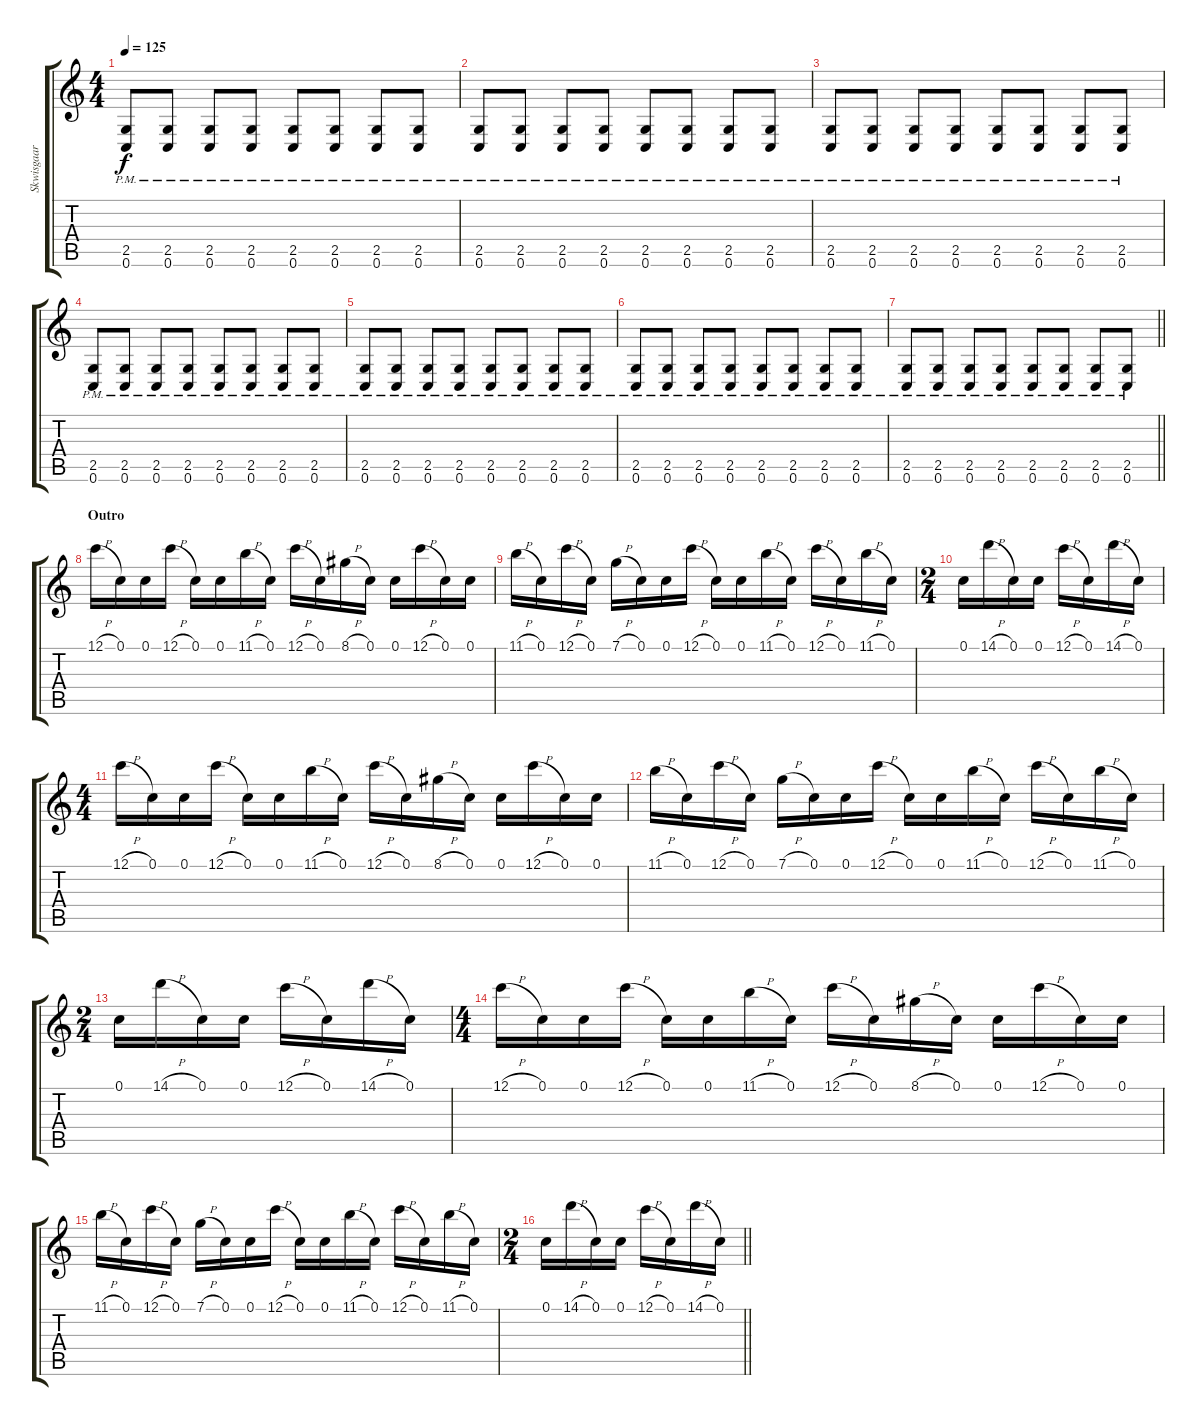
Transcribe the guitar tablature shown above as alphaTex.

\track ("Skwisgaar" "Skwisgaar") {instrument distortionguitar}
\staff {score tabs}
\tuning (C4 G3 Eb3 Bb2 F2 C2) {hide}
\ts (4 4)
\tempo 125
\clef g2
\ks c
(2.5{pm} 0.6{pm}).8{dy f} (2.5{pm} 0.6{pm}).8 (2.5{pm} 0.6{pm}).8 (2.5{pm} 0.6{pm}).8 (2.5{pm} 0.6{pm}).8 (2.5{pm} 0.6{pm}).8 (2.5{pm} 0.6{pm}).8 (2.5{pm} 0.6{pm}).8 |
(2.5{pm} 0.6{pm}).8 (2.5{pm} 0.6{pm}).8 (2.5{pm} 0.6{pm}).8 (2.5{pm} 0.6{pm}).8 (2.5{pm} 0.6{pm}).8 (2.5{pm} 0.6{pm}).8 (2.5{pm} 0.6{pm}).8 (2.5{pm} 0.6{pm}).8 |
(2.5{pm} 0.6{pm}).8 (2.5{pm} 0.6{pm}).8 (2.5{pm} 0.6{pm}).8 (2.5{pm} 0.6{pm}).8 (2.5{pm} 0.6{pm}).8 (2.5{pm} 0.6{pm}).8 (2.5{pm} 0.6{pm}).8 (2.5{pm} 0.6{pm}).8 |
(2.5{pm} 0.6{pm}).8 (2.5{pm} 0.6{pm}).8 (2.5{pm} 0.6{pm}).8 (2.5{pm} 0.6{pm}).8 (2.5{pm} 0.6{pm}).8 (2.5{pm} 0.6{pm}).8 (2.5{pm} 0.6{pm}).8 (2.5{pm} 0.6{pm}).8 |
(2.5{pm} 0.6{pm}).8 (2.5{pm} 0.6{pm}).8 (2.5{pm} 0.6{pm}).8 (2.5{pm} 0.6{pm}).8 (2.5{pm} 0.6{pm}).8 (2.5{pm} 0.6{pm}).8 (2.5{pm} 0.6{pm}).8 (2.5{pm} 0.6{pm}).8 |
(2.5{pm} 0.6{pm}).8 (2.5{pm} 0.6{pm}).8 (2.5{pm} 0.6{pm}).8 (2.5{pm} 0.6{pm}).8 (2.5{pm} 0.6{pm}).8 (2.5{pm} 0.6{pm}).8 (2.5{pm} 0.6{pm}).8 (2.5{pm} 0.6{pm}).8 |
\barLineRight lightlight
(2.5{pm} 0.6{pm}).8 (2.5{pm} 0.6{pm}).8 (2.5{pm} 0.6{pm}).8 (2.5{pm} 0.6{pm}).8 (2.5{pm} 0.6{pm}).8 (2.5{pm} 0.6{pm}).8 (2.5{pm} 0.6{pm}).8 (2.5{pm} 0.6{pm}).8 |
\section ("" "Outro")
12.1{h}.16 0.1.16 0.1.16 12.1{h}.16 0.1.16 0.1.16 11.1{h}.16 0.1.16 12.1{h}.16 0.1.16 8.1{h}.16 0.1.16 0.1.16 12.1{h}.16 0.1.16 0.1.16 |
11.1{h}.16 0.1.16 12.1{h}.16 0.1.16 7.1{h}.16 0.1.16 0.1.16 12.1{h}.16 0.1.16 0.1.16 11.1{h}.16 0.1.16 12.1{h}.16 0.1.16 11.1{h}.16 0.1.16 |
\ts (2 4)
0.1.16 14.1{h}.16 0.1.16 0.1.16 12.1{h}.16 0.1.16 14.1{h}.16 0.1.16 |
\ts (4 4)
12.1{h}.16 0.1.16 0.1.16 12.1{h}.16 0.1.16 0.1.16 11.1{h}.16 0.1.16 12.1{h}.16 0.1.16 8.1{h}.16 0.1.16 0.1.16 12.1{h}.16 0.1.16 0.1.16 |
11.1{h}.16 0.1.16 12.1{h}.16 0.1.16 7.1{h}.16 0.1.16 0.1.16 12.1{h}.16 0.1.16 0.1.16 11.1{h}.16 0.1.16 12.1{h}.16 0.1.16 11.1{h}.16 0.1.16 |
\ts (2 4)
0.1.16 14.1{h}.16 0.1.16 0.1.16 12.1{h}.16 0.1.16 14.1{h}.16 0.1.16 |
\ts (4 4)
12.1{h}.16 0.1.16 0.1.16 12.1{h}.16 0.1.16 0.1.16 11.1{h}.16 0.1.16 12.1{h}.16 0.1.16 8.1{h}.16 0.1.16 0.1.16 12.1{h}.16 0.1.16 0.1.16 |
11.1{h}.16 0.1.16 12.1{h}.16 0.1.16 7.1{h}.16 0.1.16 0.1.16 12.1{h}.16 0.1.16 0.1.16 11.1{h}.16 0.1.16 12.1{h}.16 0.1.16 11.1{h}.16 0.1.16 |
\ts (2 4)
\barLineRight lightlight
0.1.16 14.1{h}.16 0.1.16 0.1.16 12.1{h}.16 0.1.16 14.1{h}.16 0.1.16
